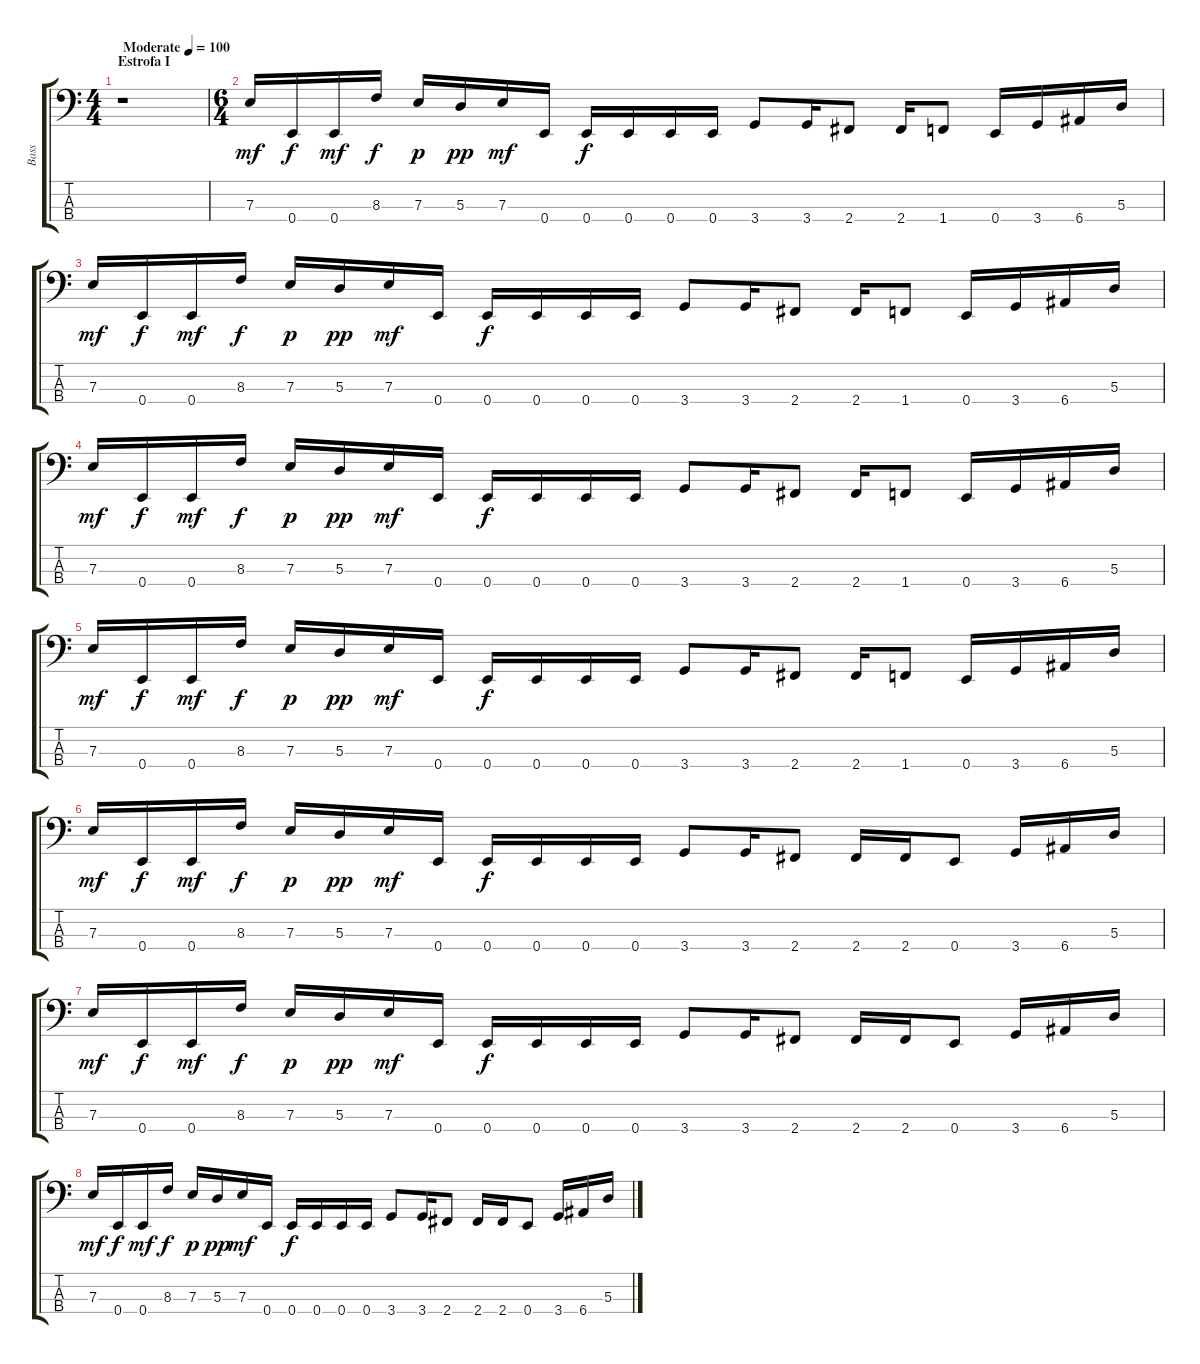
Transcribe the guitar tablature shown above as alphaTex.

\track ("Bass" "Bass") {instrument electricbasspick}
\staff {score tabs}
\tuning (G2 D2 A1 E1) {hide}
\ts (4 4)
\section ("" "Estrofa I")
\tempo (100 "Moderate")
\clef f4
\ks c
r.1{dy mf instrument electricbasspick} |
\ts (6 4)
7.3.16 0.4.16{dy f} 0.4.16{dy mf} 8.3.16{dy f} 7.3.16{dy p} 5.3.16{dy pp} 7.3.16{dy mf} 0.4.16 0.4.16{dy f} 0.4.16 0.4.16 0.4.16 3.4.8 3.4.16 2.4.8 2.4.16 1.4.8 0.4.16 3.4.16 6.4.16 5.3.16 |
7.3.16{dy mf} 0.4.16{dy f} 0.4.16{dy mf} 8.3.16{dy f} 7.3.16{dy p} 5.3.16{dy pp} 7.3.16{dy mf} 0.4.16 0.4.16{dy f} 0.4.16 0.4.16 0.4.16 3.4.8 3.4.16 2.4.8 2.4.16 1.4.8 0.4.16 3.4.16 6.4.16 5.3.16 |
7.3.16{dy mf} 0.4.16{dy f} 0.4.16{dy mf} 8.3.16{dy f} 7.3.16{dy p} 5.3.16{dy pp} 7.3.16{dy mf} 0.4.16 0.4.16{dy f} 0.4.16 0.4.16 0.4.16 3.4.8 3.4.16 2.4.8 2.4.16 1.4.8 0.4.16 3.4.16 6.4.16 5.3.16 |
7.3.16{dy mf} 0.4.16{dy f} 0.4.16{dy mf} 8.3.16{dy f} 7.3.16{dy p} 5.3.16{dy pp} 7.3.16{dy mf} 0.4.16 0.4.16{dy f} 0.4.16 0.4.16 0.4.16 3.4.8 3.4.16 2.4.8 2.4.16 1.4.8 0.4.16 3.4.16 6.4.16 5.3.16 |
7.3.16{dy mf} 0.4.16{dy f} 0.4.16{dy mf} 8.3.16{dy f} 7.3.16{dy p} 5.3.16{dy pp} 7.3.16{dy mf} 0.4.16 0.4.16{dy f} 0.4.16 0.4.16 0.4.16 3.4.8 3.4.16 2.4.8 2.4.16 2.4.16 0.4.8 3.4.16 6.4.16 5.3.16 |
7.3.16{dy mf} 0.4.16{dy f} 0.4.16{dy mf} 8.3.16{dy f} 7.3.16{dy p} 5.3.16{dy pp} 7.3.16{dy mf} 0.4.16 0.4.16{dy f} 0.4.16 0.4.16 0.4.16 3.4.8 3.4.16 2.4.8 2.4.16 2.4.16 0.4.8 3.4.16 6.4.16 5.3.16 |
7.3.16{dy mf} 0.4.16{dy f} 0.4.16{dy mf} 8.3.16{dy f} 7.3.16{dy p} 5.3.16{dy pp} 7.3.16{dy mf} 0.4.16 0.4.16{dy f} 0.4.16 0.4.16 0.4.16 3.4.8 3.4.16 2.4.8 2.4.16 2.4.16 0.4.8 3.4.16 6.4.16 5.3.16
